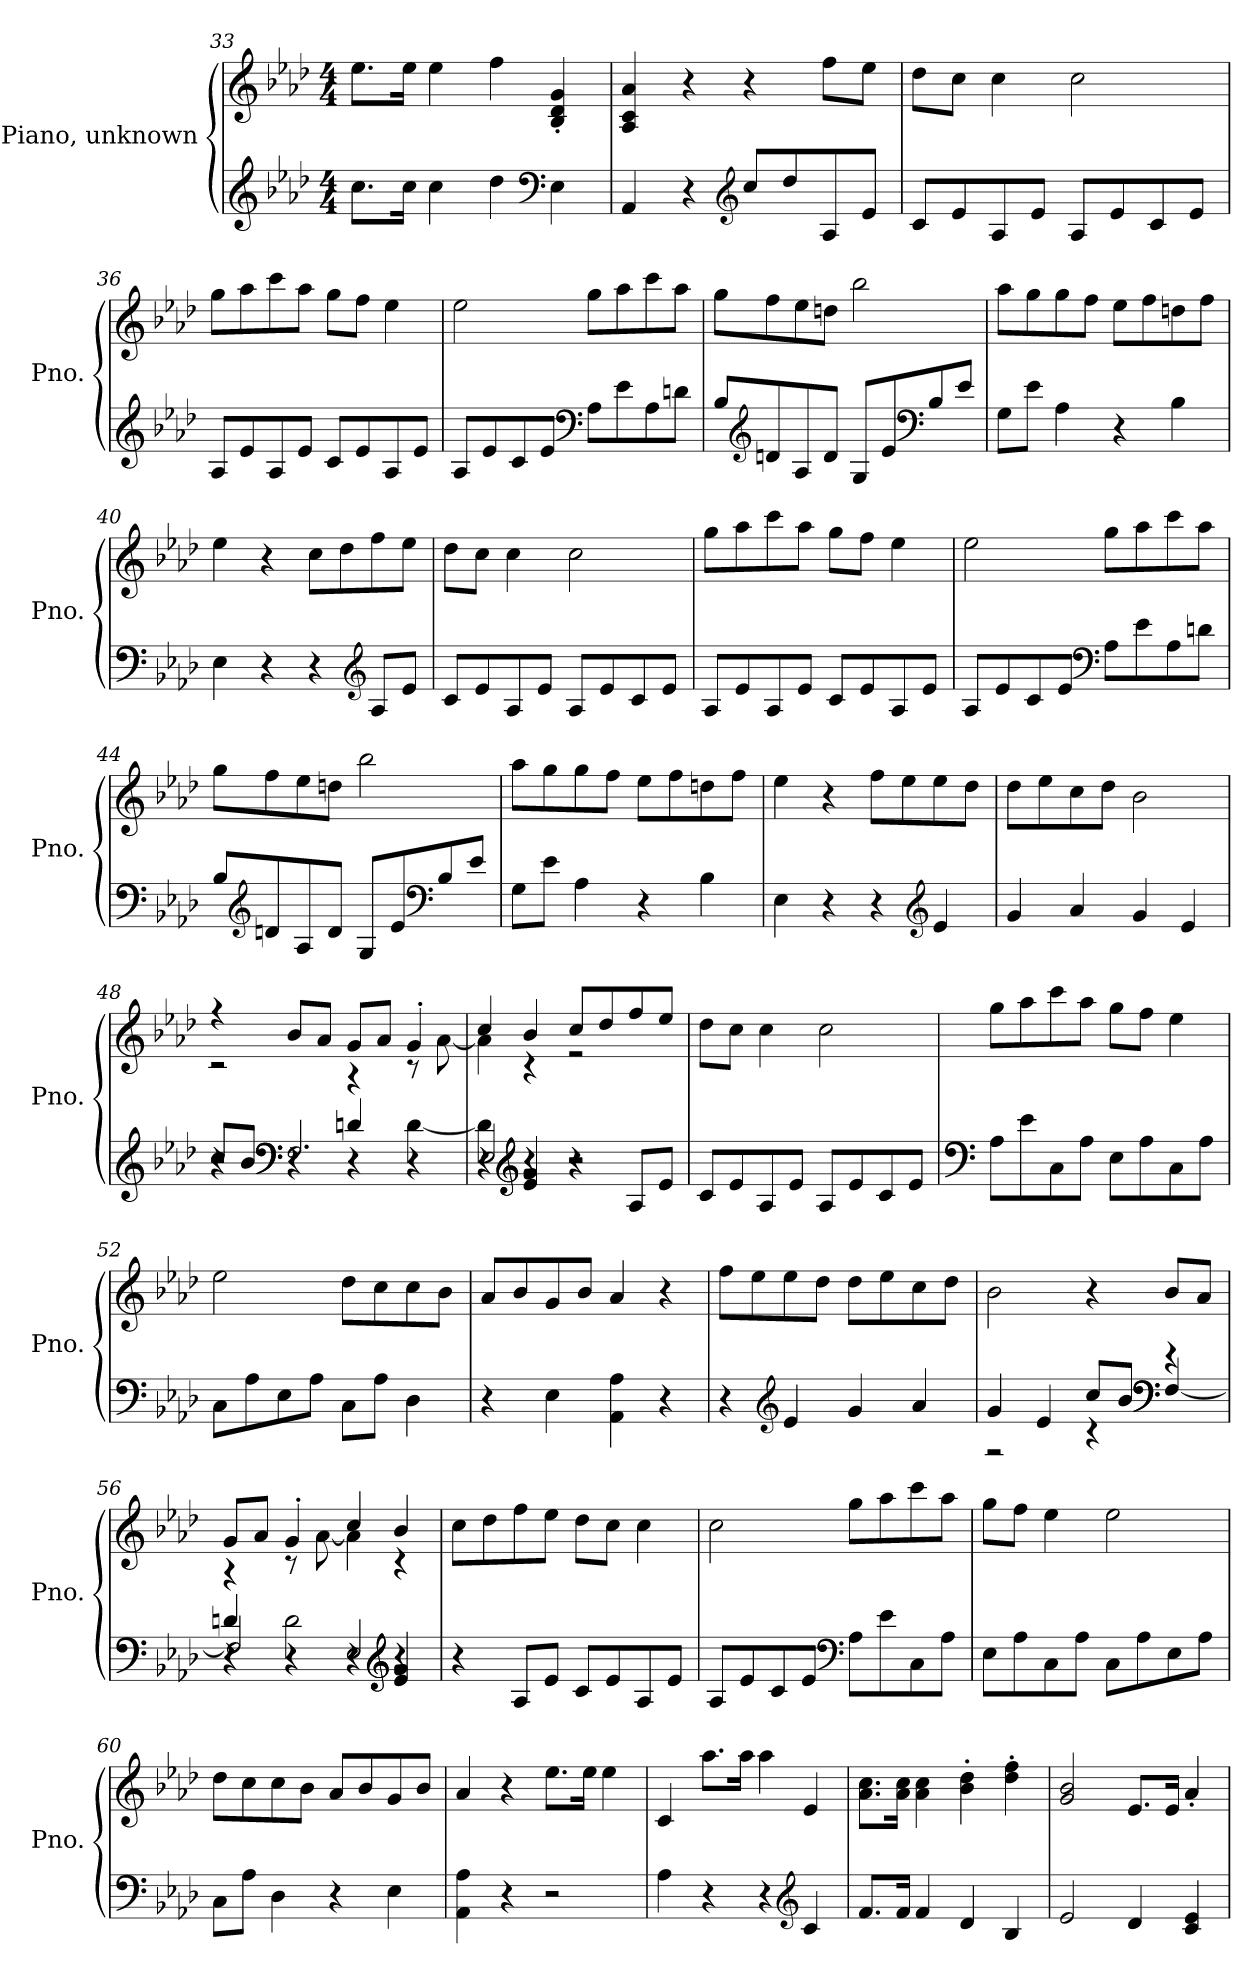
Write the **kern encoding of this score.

**kern	**kern
*part1	*part1
*staff2	*staff1
*I"Piano, unknown	*
*I'Pno.	*
*clefG2	*clefG2
*k[b-e-a-d-]	*k[b-e-a-d-]
*M4/4	*M4/4
=33	=33
8.cc\L	8.ee-\L
16cc\Jk	16ee-\Jk
4cc\	4ee-\
4dd-\	4ff\
*clefF4	*
4E-\	4B-/' 4d-/' 4g/'
=34	=34
4AA-/	4A-/ 4c/ 4a-/
4r	4r
*clefG2	*
8cc/L	4r
8dd-/	.
8A-/	8ff\L
8e-/J	8ee-\J
=35	=35
8c/L	8dd-\L
8e-/	8cc\J
8A-/	4cc\
8e-/J	.
8A-/L	2cc\
8e-/	.
8c/	.
8e-/J	.
=36	=36
8A-/L	8gg\L
8e-/	8aa-\
8A-/	8ccc\
8e-/J	8aa-\J
8c/L	8gg\L
8e-/	8ff\J
8A-/	4ee-\
8e-/J	.
!!LO:LB:g=z
=37	=37
8A-/L	2ee-\
8e-/	.
8c/	.
8e-/J	.
*clefF4	*
8A-\L	8gg\L
8e-\	8aa-\
8A-\	8ccc\
8dn\J	8aa-\J
=38	=38
8B-/L	8gg\L
*clefG2	*
8dn/	8ff\
8A-/	8ee-\
8d/J	8ddn\J
8G/L	2bb-\
8e-/	.
*clefF4	*
8B-/	.
8e-/J	.
=39	=39
8G\L	8aa-\L
8e-\J	8gg\
4A-\	8gg\
.	8ff\J
4r	8ee-\L
.	8ff\
4B-\	8ddn\
.	8ff\J
=40	=40
4E-\	4ee-\
4r	4r
4r	8cc\L
.	8dd-\
*clefG2	*
8A-/L	8ff\
8e-/J	8ee-\J
!!LO:LB:g=z
=41	=41
8c/L	8dd-\L
8e-/	8cc\J
8A-/	4cc\
8e-/J	.
8A-/L	2cc\
8e-/	.
8c/	.
8e-/J	.
=42	=42
8A-/L	8gg\L
8e-/	8aa-\
8A-/	8ccc\
8e-/J	8aa-\J
8c/L	8gg\L
8e-/	8ff\J
8A-/	4ee-\
8e-/J	.
=43	=43
8A-/L	2ee-\
8e-/	.
8c/	.
8e-/J	.
*clefF4	*
8A-\L	8gg\L
8e-\	8aa-\
8A-\	8ccc\
8dn\J	8aa-\J
=44	=44
8B-/L	8gg\L
*clefG2	*
8dn/	8ff\
8A-/	8ee-\
8d/J	8ddn\J
8G/L	2bb-\
8e-/	.
*clefF4	*
8B-/	.
8e-/J	.
!!LO:LB:g=z
=45	=45
8G\L	8aa-\L
8e-\J	8gg\
4A-\	8gg\
.	8ff\J
4r	8ee-\L
.	8ff\
4B-\	8ddn\
.	8ff\J
=46	=46
4E-\	4ee-\
4r	4r
4r	8ff\L
.	8ee-\
*clefG2	*
4e-/	8ee-\
.	8dd-\J
=47	=47
4g/	8dd-\L
.	8ee-\
4a-/	8cc\
.	8dd-\J
4g/	2b-\
4e-/	.
=48	=48
*^	*^
*	*^	*	*
8cc/L	2r	4r	4r	2r
8b-/J	.	.	.	.
*clefF4	*	*	*	*
4r	.	2.F/	8b-/L	.
.	.	.	8a-/J	.
4dn/	4r	.	8g/L	4r
.	.	.	8a-/J	.
4r	[4d\	.	4g'/	8r
.	.	.	.	[8a-\
=49	=49	=49	=49	=49
4r	4d\]	2E-/	4cc/	4a-\]
*clefG2	*	*	*	*
4e-/ 4g/	4r	.	4b-/	4r
4r	2r	2r	8cc/L	2r
.	.	.	8dd-/	.
8A-/L	.	.	8ff/	.
8e-/J	.	.	8ee-/J	.
*v	*v	*v	*	*
*	*v	*v
!!LO:LB:g=z
=50	=50
8c/L	8dd-\L
8e-/	8cc\J
8A-/	4cc\
8e-/J	.
8A-/L	2cc\
8e-/	.
8c/	.
8e-/J	.
=51	=51
*clefF4	*
8A-\L	8gg\L
8e-\	8aa-\
8C\	8ccc\
8A-\J	8aa-\J
8E-\L	8gg\L
8A-\	8ff\J
8C\	4ee-\
8A-\J	.
=52	=52
8C\L	2ee-\
8A-\	.
8E-\	.
8A-\J	.
8C\L	8dd-\L
8A-\J	8cc\
4D-\	8cc\
.	8b-\J
=53	=53
4r	8a-/L
.	8b-/
4E-\	8g/
.	8b-/J
4AA-\ 4A-\	4a-/
4r	4r
=54	=54
4r	8ff\L
.	8ee-\
*clefG2	*
4e-/	8ee-\
.	8dd-\J
4g/	8dd-\L
.	8ee-\
4a-/	8cc\
.	8dd-\J
!!LO:LB:g=z
=55	=55
*^	*
4g/	2r	2b-\
4e-/	.	.
8cc/L	4r	4r
8b-/J	.	.
*clefF4	*	*
4r	[4F/	8b-/L
.	.	8a-/J
=56	=56	=56
*	*^	*^
4dn/	4r	2F/]	8g/L	4r
.	.	.	8a-/J	.
4r	2d\	.	4g'/	8r
.	.	.	.	[8a-\
4r	.	2E-/	4cc/	4a-\]
*clefG2	*	*	*	*
4e-/ 4g/	4r	.	4b-/	4r
*v	*v	*v	*	*
*	*v	*v
=57	=57
4r	8cc\L
.	8dd-\
8A-/L	8ff\
8e-/J	8ee-\J
8c/L	8dd-\L
8e-/	8cc\J
8A-/	4cc\
8e-/J	.
=58	=58
8A-/L	2cc\
8e-/	.
8c/	.
8e-/J	.
*clefF4	*
8A-\L	8gg\L
8e-\	8aa-\
8C\	8ccc\
8A-\J	8aa-\J
!!LO:PB:g=z
=59	=59
8E-\L	8gg\L
8A-\	8ff\J
8C\	4ee-\
8A-\J	.
8C\L	2ee-\
8A-\	.
8E-\	.
8A-\J	.
=60	=60
8C\L	8dd-\L
8A-\J	8cc\
4D-\	8cc\
.	8b-\J
4r	8a-/L
.	8b-/
4E-\	8g/
.	8b-/J
=61	=61
4AA-\ 4A-\	4a-/
4r	4r
2r	8.ee-\L
.	16ee-\Jk
.	4ee-\
=62	=62
4A-\	4c/
4r	8.aa-\L
.	16aa-\Jk
4r	4aa-\
*clefG2	*
4c/	4e-/
=63	=63
8.f/L	8.a-\ 8.cc\L
16f/Jk	16a-\ 16cc\Jk
4f/	4a-\ 4cc\
4d-/	4b-\' 4dd-\'
4B-/	4dd-\' 4ff\'
=64	=64
2e-/	2g/ 2b-/
4d-/	8.e-/L
.	16e-/Jk
4c/ 4e-/	4a-'/
=	=
*-	*-
